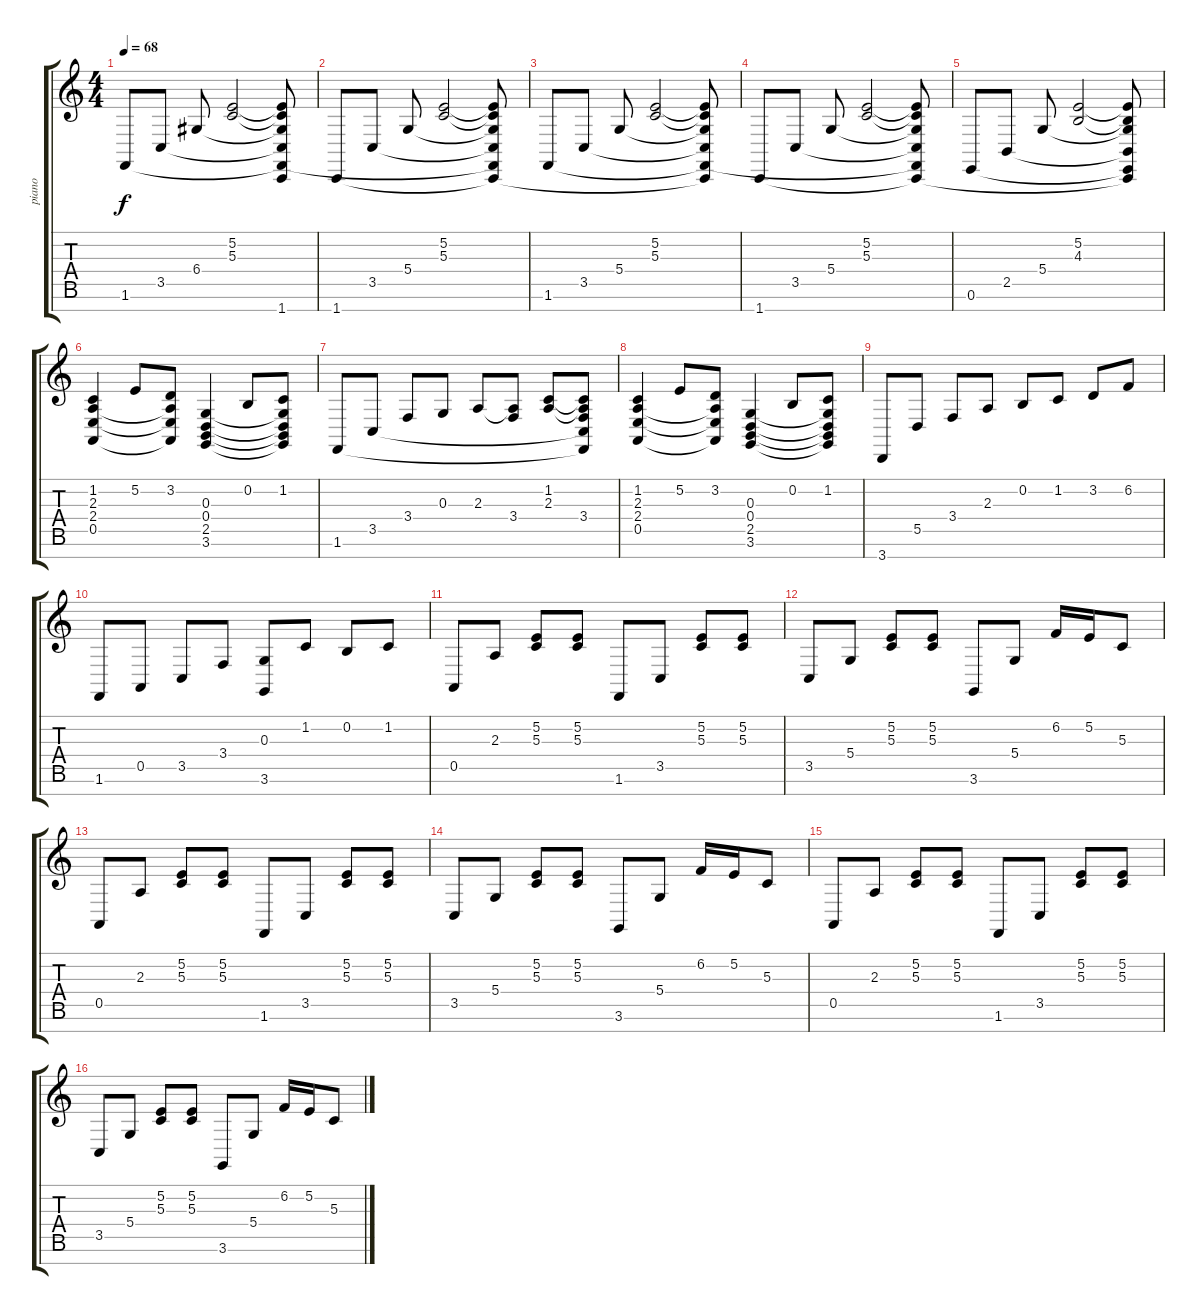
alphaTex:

\track ("piano" "piano") {instrument acousticgrandpiano}
\staff {score tabs}
\tuning (E4 B3 G3 D3 A2 E2 B1) {hide}
\ts (4 4)
\tempo 68
\clef g2
\ks c
1.6.8{dy f} 3.5.8 6.4.8 (5.2 5.3).2 (5.2{t} 5.3{t} 6.4{t} 3.5{t} 1.6{t} 1.7{t}).8 |
1.7.8 3.5.8 5.4.8 (5.2 5.3).2 (5.2{t} 5.3{t} 5.4{t} 3.5{t} 1.6{t} 1.7{t}).8 |
1.6.8 3.5.8 5.4.8 (5.2 5.3).2 (5.2{t} 5.3{t} 5.4{t} 3.5{t} 1.6{t} 1.7{t}).8 |
1.7.8 3.5.8 5.4.8 (5.2 5.3).2 (5.2{t} 5.3{t} 5.4{t} 3.5{t} 1.6{t} 1.7{t}).8 |
0.6.8 2.5.8 5.4.8 (5.2 4.3).2 (5.2{t} 4.3{t} 5.4{t} 2.5{t} 0.6{t} 1.7{t}).8 |
(1.2 2.3 2.4 0.5).4 5.2.8 (3.2 2.3{t} 2.4{t} 0.5{t}).8 (0.3 0.4 2.5 3.6).4 0.2.8 (1.2 0.3{t} 0.4{t} 2.5{t} 3.6{t}).8 |
1.6.8 3.5.8 3.4.8 0.3.8 2.3.8 (2.3{t} 3.4).8 (1.2 2.3).8 (1.2{t} 2.3{t} 3.4 3.5{t} 1.6{t}).8 |
(1.2 2.3 2.4 0.5).4 5.2.8 (3.2 2.3{t} 2.4{t} 0.5{t}).8 (0.3 0.4 2.5 3.6).4 0.2.8 (1.2 0.3{t} 0.4{t} 2.5{t} 3.6{t}).8 |
3.7.8 5.5.8 3.4.8 2.3.8 0.2.8 1.2.8 3.2.8 6.2.8 |
1.6.8 0.5.8 3.5.8 3.4.8 (0.3 3.6).8 1.2.8 0.2.8 1.2.8 |
0.5.8 2.3.8 (5.2 5.3).8 (5.2 5.3).8 1.6.8 3.5.8 (5.2 5.3).8 (5.2 5.3).8 |
3.5.8 5.4.8 (5.2 5.3).8 (5.2 5.3).8 3.6.8 5.4.8 6.2.16 5.2.16 5.3.8 |
0.5.8 2.3.8 (5.2 5.3).8 (5.2 5.3).8 1.6.8 3.5.8 (5.2 5.3).8 (5.2 5.3).8 |
3.5.8 5.4.8 (5.2 5.3).8 (5.2 5.3).8 3.6.8 5.4.8 6.2.16 5.2.16 5.3.8 |
0.5.8 2.3.8 (5.2 5.3).8 (5.2 5.3).8 1.6.8 3.5.8 (5.2 5.3).8 (5.2 5.3).8 |
3.5.8 5.4.8 (5.2 5.3).8 (5.2 5.3).8 3.6.8 5.4.8 6.2.16 5.2.16 5.3.8
